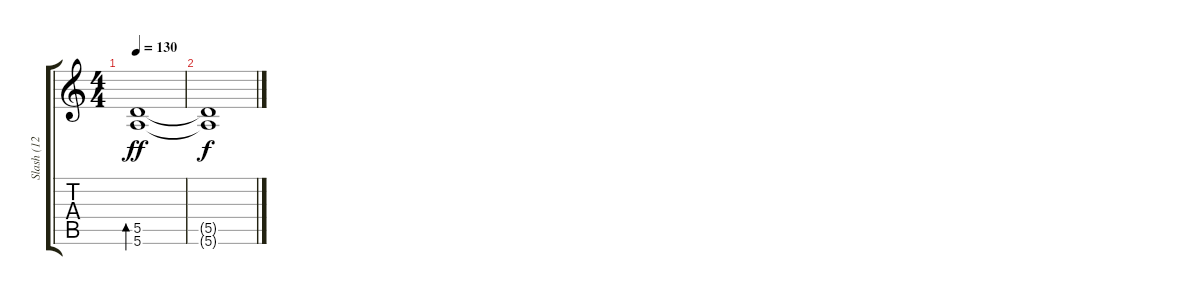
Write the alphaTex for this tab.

\track ("Slash (12 string acoustic)" "Slash (12 ") {instrument acousticguitarsteel}
\staff {score tabs}
\tuning (E4 B3 G3 D3 A2 E2) {hide}
\ts (4 4)
\tempo 130
\clef g2
\ks c
(5.5 5.6).1{bd 480 dy ff} |
(5.5{t} 5.6{t}).1{dy f}
